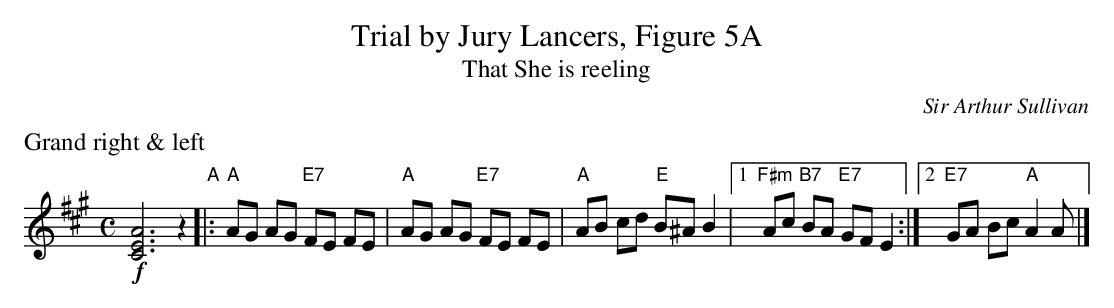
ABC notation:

X:1
T: Trial by Jury Lancers, Figure 5A
T: That She is reeling
C: Sir Arthur Sullivan
M: C
L: 1/8
K: A
%%text Grand right & left
!f![A6E6C6] z2 "A"\
|:"A"AG AG "E7"FE FE \
| "A"AG AG "E7"FE FE \
| "A"AB cd "E"B^A B2 \
|1 "F#m"Ac "B7"BA "E7"GF E2 \
:|2 "E7"GA Bc "A"A2 A |]
